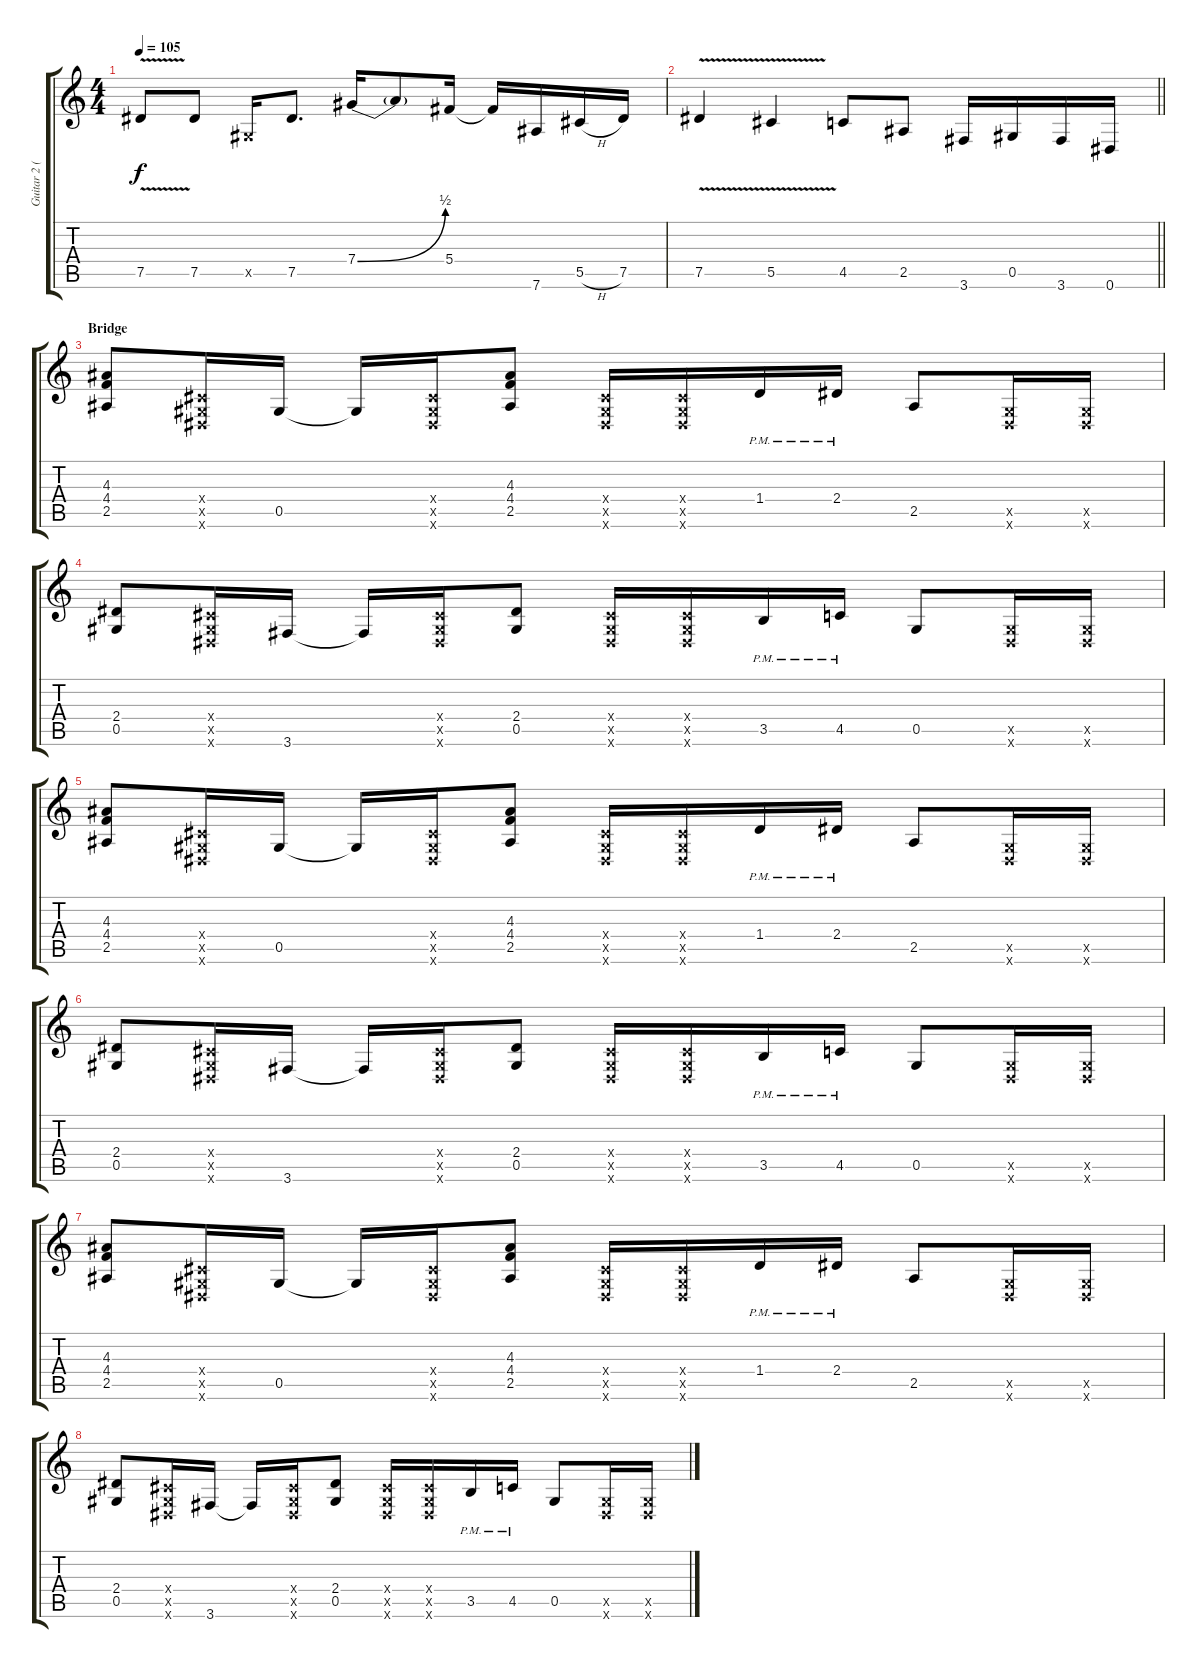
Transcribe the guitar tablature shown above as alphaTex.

\track ("Guitar 2 (Slash)" "Guitar 2 (") {instrument overdrivenguitar}
\staff {score tabs}
\tuning (Eb4 Bb3 Gb3 Db3 Ab2 Eb2) {hide}
\ts (4 4)
\tempo 105
\clef g2
\ks c
7.5{v}.8{dy f} 7.5.8 0.5{x}.16 7.5.8{d} 7.4{be (bend 0 0 60 2)}.16 7.4{t}.8 5.4.16 5.4{t}.16 7.6.16 5.5{h}.16 7.5.16 |
\barLineRight lightlight
7.5{v}.4 5.5{v}.4 4.5.8 2.5.8 3.6.16 0.5.16 3.6.16 0.6.16 |
\section ("" "Bridge")
(4.3 4.4 2.5).8 (0.4{x} 0.5{x} 0.6{x}).16 0.5.16 0.5{t}.16 (0.4{x} 0.5{x} 0.6{x}).16 (4.3 4.4 2.5).8 (0.4{x} 0.5{x} 0.6{x}).16 (0.4{x} 0.5{x} 0.6{x}).16 1.4{pm}.16 2.4{pm}.16 2.5.8 (0.5{x} 0.6{x}).16 (0.5{x} 0.6{x}).16 |
(2.4 0.5).8 (0.4{x} 0.5{x} 0.6{x}).16 3.6.16 3.6{t}.16 (0.4{x} 0.5{x} 0.6{x}).16 (2.4 0.5).8 (0.4{x} 0.5{x} 0.6{x}).16 (0.4{x} 0.5{x} 0.6{x}).16 3.5{pm}.16 4.5{pm}.16 0.5.8 (0.5{x} 0.6{x}).16 (0.5{x} 0.6{x}).16 |
(4.3 4.4 2.5).8 (0.4{x} 0.5{x} 0.6{x}).16 0.5.16 0.5{t}.16 (0.4{x} 0.5{x} 0.6{x}).16 (4.3 4.4 2.5).8 (0.4{x} 0.5{x} 0.6{x}).16 (0.4{x} 0.5{x} 0.6{x}).16 1.4{pm}.16 2.4{pm}.16 2.5.8 (0.5{x} 0.6{x}).16 (0.5{x} 0.6{x}).16 |
(2.4 0.5).8 (0.4{x} 0.5{x} 0.6{x}).16 3.6.16 3.6{t}.16 (0.4{x} 0.5{x} 0.6{x}).16 (2.4 0.5).8 (0.4{x} 0.5{x} 0.6{x}).16 (0.4{x} 0.5{x} 0.6{x}).16 3.5{pm}.16 4.5{pm}.16 0.5.8 (0.5{x} 0.6{x}).16 (0.5{x} 0.6{x}).16 |
(4.3 4.4 2.5).8 (0.4{x} 0.5{x} 0.6{x}).16 0.5.16 0.5{t}.16 (0.4{x} 0.5{x} 0.6{x}).16 (4.3 4.4 2.5).8 (0.4{x} 0.5{x} 0.6{x}).16 (0.4{x} 0.5{x} 0.6{x}).16 1.4{pm}.16 2.4{pm}.16 2.5.8 (0.5{x} 0.6{x}).16 (0.5{x} 0.6{x}).16 |
(2.4 0.5).8 (0.4{x} 0.5{x} 0.6{x}).16 3.6.16 3.6{t}.16 (0.4{x} 0.5{x} 0.6{x}).16 (2.4 0.5).8 (0.4{x} 0.5{x} 0.6{x}).16 (0.4{x} 0.5{x} 0.6{x}).16 3.5{pm}.16 4.5{pm}.16 0.5.8 (0.5{x} 0.6{x}).16 (0.5{x} 0.6{x}).16
